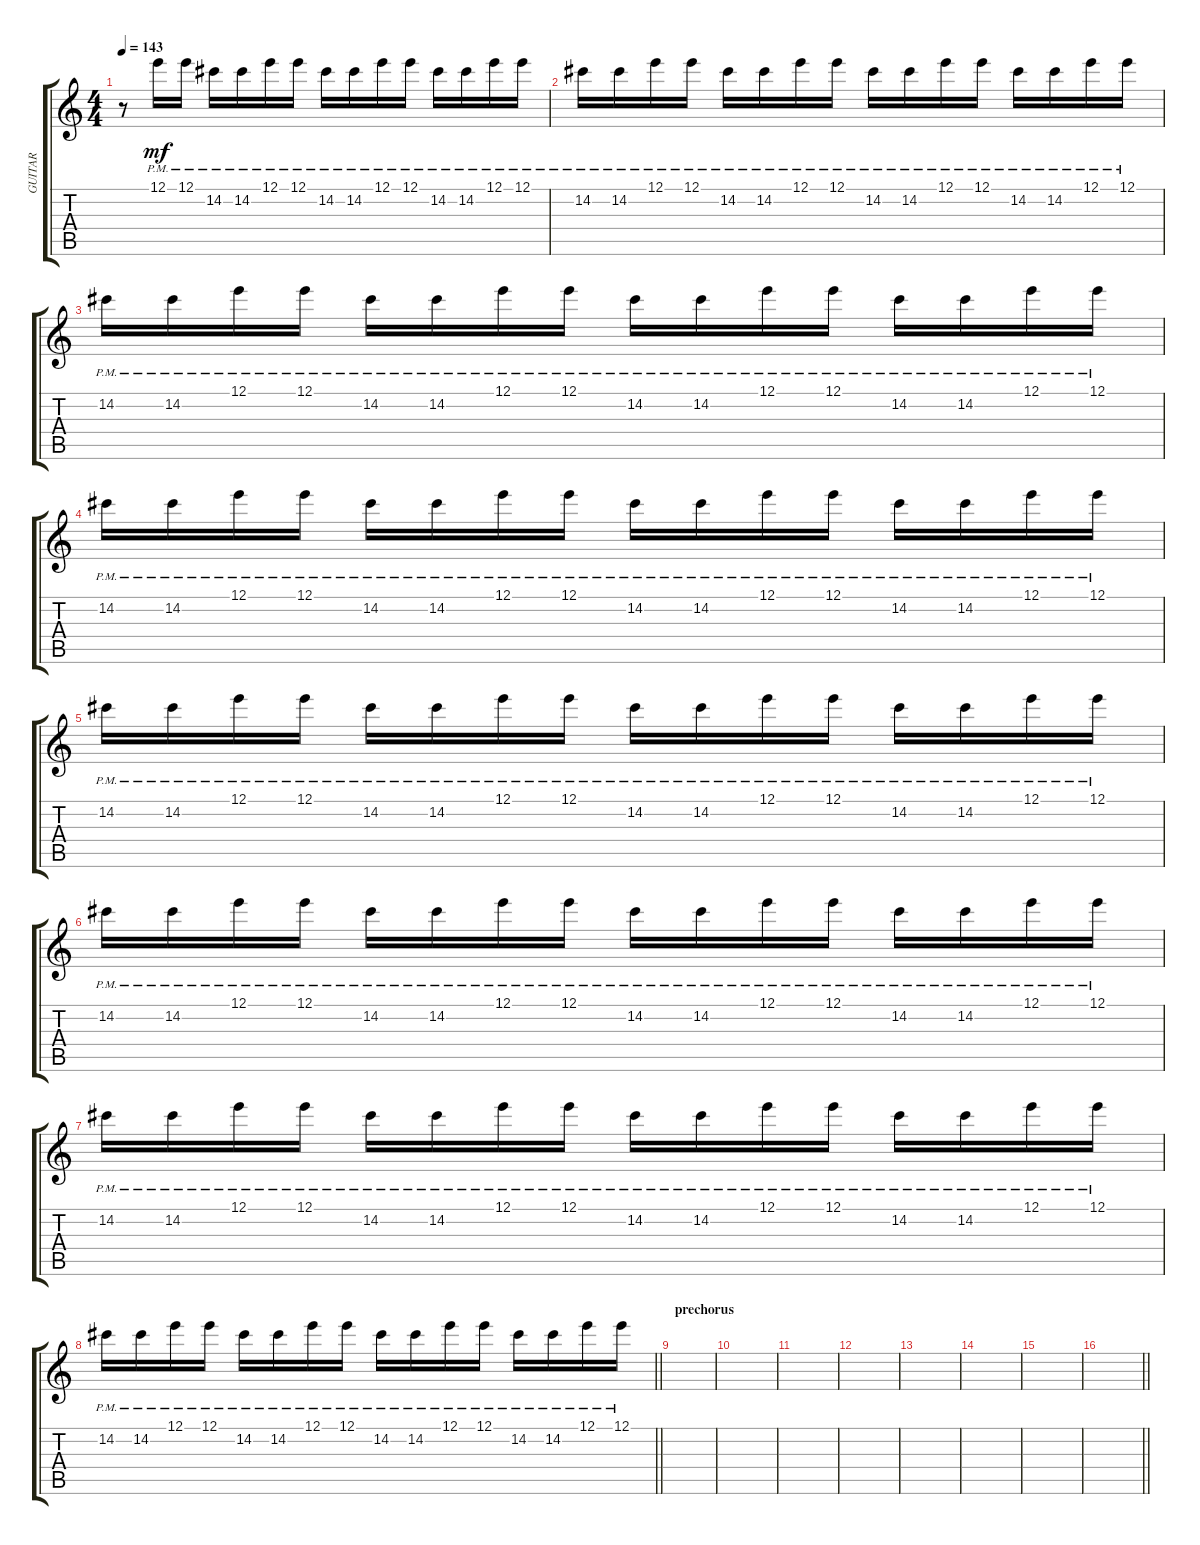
\track ("GUITAR" "GUITAR") {instrument distortionguitar}
\staff {score tabs}
\tuning (E4 B3 G3 D3 A2 E2) {hide}
\ts (4 4)
\tempo 143
\clef g2
\ks c
r.8{dy mf instrument distortionguitar} 12.1{pm}.16 12.1{pm}.16 14.2{pm}.16 14.2{pm}.16 12.1{pm}.16 12.1{pm}.16 14.2{pm}.16 14.2{pm}.16 12.1{pm}.16 12.1{pm}.16 14.2{pm}.16 14.2{pm}.16 12.1{pm}.16 12.1{pm}.16 |
14.2{pm}.16 14.2{pm}.16 12.1{pm}.16 12.1{pm}.16 14.2{pm}.16 14.2{pm}.16 12.1{pm}.16 12.1{pm}.16 14.2{pm}.16 14.2{pm}.16 12.1{pm}.16 12.1{pm}.16 14.2{pm}.16 14.2{pm}.16 12.1{pm}.16 12.1{pm}.16 |
14.2{pm}.16 14.2{pm}.16 12.1{pm}.16 12.1{pm}.16 14.2{pm}.16 14.2{pm}.16 12.1{pm}.16 12.1{pm}.16 14.2{pm}.16 14.2{pm}.16 12.1{pm}.16 12.1{pm}.16 14.2{pm}.16 14.2{pm}.16 12.1{pm}.16 12.1{pm}.16 |
14.2{pm}.16 14.2{pm}.16 12.1{pm}.16 12.1{pm}.16 14.2{pm}.16 14.2{pm}.16 12.1{pm}.16 12.1{pm}.16 14.2{pm}.16 14.2{pm}.16 12.1{pm}.16 12.1{pm}.16 14.2{pm}.16 14.2{pm}.16 12.1{pm}.16 12.1{pm}.16 |
14.2{pm}.16 14.2{pm}.16 12.1{pm}.16 12.1{pm}.16 14.2{pm}.16 14.2{pm}.16 12.1{pm}.16 12.1{pm}.16 14.2{pm}.16 14.2{pm}.16 12.1{pm}.16 12.1{pm}.16 14.2{pm}.16 14.2{pm}.16 12.1{pm}.16 12.1{pm}.16 |
14.2{pm}.16 14.2{pm}.16 12.1{pm}.16 12.1{pm}.16 14.2{pm}.16 14.2{pm}.16 12.1{pm}.16 12.1{pm}.16 14.2{pm}.16 14.2{pm}.16 12.1{pm}.16 12.1{pm}.16 14.2{pm}.16 14.2{pm}.16 12.1{pm}.16 12.1{pm}.16 |
14.2{pm}.16 14.2{pm}.16 12.1{pm}.16 12.1{pm}.16 14.2{pm}.16 14.2{pm}.16 12.1{pm}.16 12.1{pm}.16 14.2{pm}.16 14.2{pm}.16 12.1{pm}.16 12.1{pm}.16 14.2{pm}.16 14.2{pm}.16 12.1{pm}.16 12.1{pm}.16 |
\barLineRight lightlight
14.2{pm}.16 14.2{pm}.16 12.1{pm}.16 12.1{pm}.16 14.2{pm}.16 14.2{pm}.16 12.1{pm}.16 12.1{pm}.16 14.2{pm}.16 14.2{pm}.16 12.1{pm}.16 12.1{pm}.16 14.2{pm}.16 14.2{pm}.16 12.1{pm}.16 12.1{pm}.16 |
\section ("" "prechorus")
|
|
|
|
|
|
|
\barLineRight lightlight
